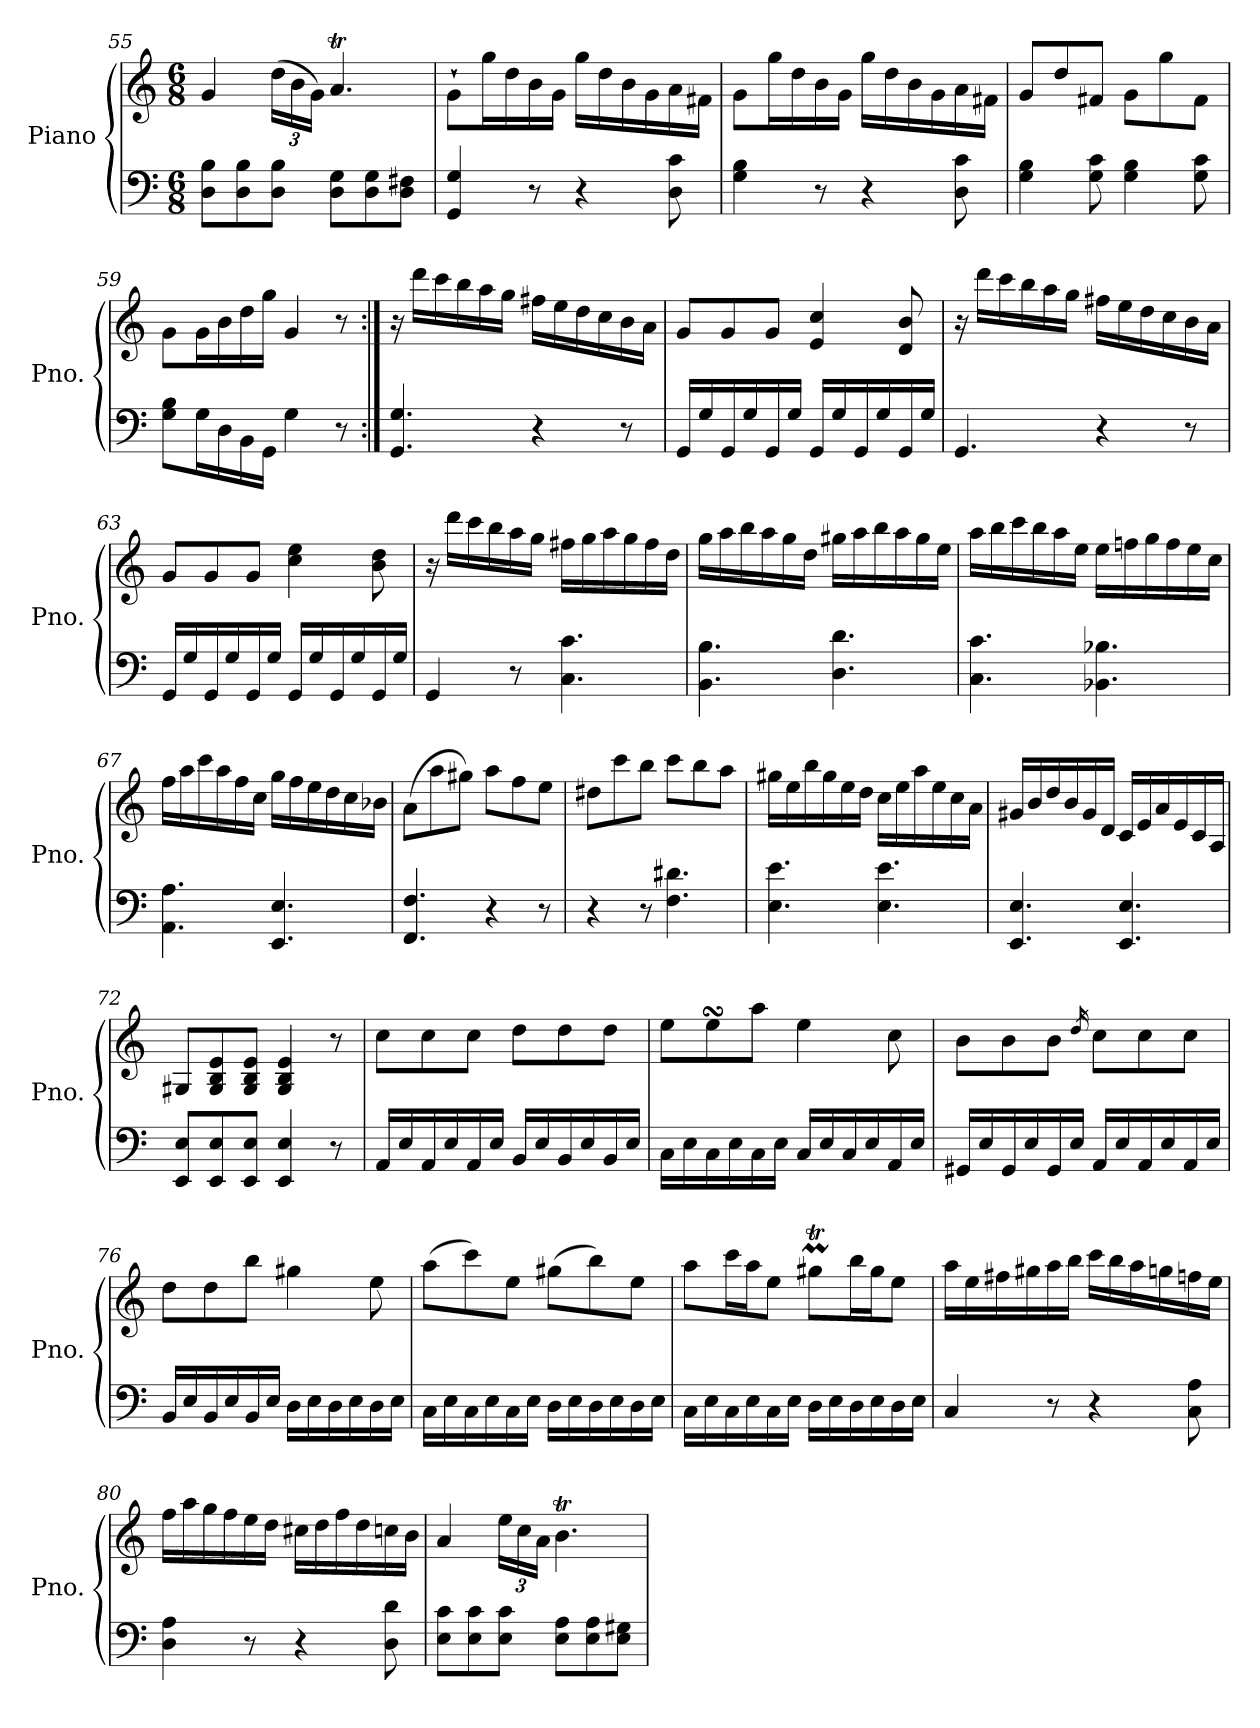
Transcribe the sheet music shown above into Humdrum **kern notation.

**kern	**kern
*part1	*part1
*staff2	*staff1
*I"Piano	*
*I'Pno.	*
*clefF4	*clefG2
*k[]	*k[]
*M6/8	*M6/8
=55	=55
8D\ 8B\L	4g/
8D\ 8B\	.
*	*Xbrackettup
8D\ 8B\J	(24dd\LL
.	24b\
.	24g\JJ)
8D\ 8G\L	4.aT/
8D\ 8G\	.
8D\ 8F#X\J	.
=56	=56
4GG/ 4G/	8g`\L
.	16gg\L
.	16dd\
8r	16b\
.	16g\JJ
4r	16gg\LL
.	16dd\
.	16b\
.	16g\
8D\ 8c\	16a\
.	16f#X\JJ
=57	=57
4G\ 4B\	8g\L
.	16gg\L
.	16dd\
8r	16b\
.	16g\JJ
4r	16gg\LL
.	16dd\
.	16b\
.	16g\
8D\ 8c\	16a\
.	16f#X\JJ
!!LO:LB:g=z
=58	=58
4G\ 4B\	8g/L
.	8dd/
8G\ 8c\	8f#X/J
4G\ 4B\	8g\L
.	8gg\
8G\ 8c\	8f#\J
=59	=59
8G\ 8B\L	8g\L
16G\L	16g\L
16D\	16b\
16BB\	16dd\
16GG\JJ	16gg\JJ
4G\	4g/
8r	8r
=60:|!	=60:|!
4.GG/ 4.G/	16r
.	16ddd\LL
.	16ccc\
.	16bb\
.	16aa\
.	16gg\JJ
4r	16ff#X\LL
.	16ee\
.	16dd\
.	16cc\
8r	16b\
.	16a\JJ
=61	=61
16GG/LL	8g/L
16G/	.
16GG/	8g/
16G/	.
16GG/	8g/J
16G/JJ	.
16GG/LL	4e/ 4cc/
16G/	.
16GG/	.
16G/	.
16GG/	8d/ 8b/
16G/JJ	.
!!LO:PB:g=z
=62	=62
4.GG/	16r
.	16ddd\LL
.	16ccc\
.	16bb\
.	16aa\
.	16gg\JJ
4r	16ff#X\LL
.	16ee\
.	16dd\
.	16cc\
8r	16b\
.	16a\JJ
=63	=63
16GG/LL	8g/L
16G/	.
16GG/	8g/
16G/	.
16GG/	8g/J
16G/JJ	.
16GG/LL	4cc\ 4ee\
16G/	.
16GG/	.
16G/	.
16GG/	8b\ 8dd\
16G/JJ	.
=64	=64
4GG/	16r
.	16ddd\LL
.	16ccc\
.	16bb\
8r	16aa\
.	16gg\JJ
4.C\ 4.c\	16ff#X\LL
.	16gg\
.	16aa\
.	16gg\
.	16ff#\
.	16dd\JJ
!!LO:LB:g=z
=65	=65
4.BB\ 4.B\	16gg\LL
.	16aa\
.	16bb\
.	16aa\
.	16gg\
.	16dd\JJ
4.D\ 4.d\	16gg#X\LL
.	16aa\
.	16bb\
.	16aa\
.	16gg#\
.	16ee\JJ
=66	=66
4.C\ 4.c\	16aa\LL
.	16bb\
.	16ccc\
.	16bb\
.	16aa\
.	16ee\JJ
4.BB-X\ 4.B-X\	16ee\LL
.	16ffn\
.	16gg\
.	16ff\
.	16ee\
.	16cc\JJ
=67	=67
4.AA\ 4.A\	16ff\LL
.	16aa\
.	16ccc\
.	16aa\
.	16ff\
.	16cc\JJ
4.EE/ 4.E/	16gg\LL
.	16ff\
.	16ee\
.	16dd\
.	16cc\
.	16b-X\JJ
!!LO:LB:g=z
=68	=68
4.FF/ 4.F/	(8a\L
.	8aa\
.	8gg#X\J)
4r	8aa\L
.	8ff\
8r	8ee\J
!!LO:LB:g=z
=69	=69
4r	8dd#X\L
.	8ccc\
8r	8bb\J
4.F\ 4.d#X\	8ccc\L
.	8bb\
.	8aa\J
=70	=70
4.E\ 4.e\	16gg#X\LL
.	16ee\
.	16bb\
.	16gg#\
.	16ee\
.	16dd\JJ
4.E\ 4.e\	16cc\LL
.	16ee\
.	16aa\
.	16ee\
.	16cc\
.	16a\JJ
=71	=71
4.EE/ 4.E/	16g#X/LL
.	16b/
.	16dd/
.	16b/
.	16g#/
.	16d/JJ
4.EE/ 4.E/	16c/LL
.	16e/
.	16a/
.	16e/
.	16c/
.	16A/JJ
=72	=72
8EE/ 8E/L	8G#X/L
8EE/ 8E/	8G#/ 8B/ 8e/
8EE/ 8E/J	8G#/ 8B/ 8e/J
4EE/ 4E/	4G#/ 4B/ 4e/
8r	8r
!!LO:LB:g=z
=73	=73
16AA/LL	8cc\L
16E/	.
16AA/	8cc\
16E/	.
16AA/	8cc\J
16E/JJ	.
16BB/LL	8dd\L
16E/	.
16BB/	8dd\
16E/	.
16BB/	8dd\J
16E/JJ	.
=74	=74
16C\LL	8ee\L
16E\	.
16C\	8eesSsS\
16E\	.
16C\	8aa\J
16E\JJ	.
16C/LL	4ee\
16E/	.
16C/	.
16E/	.
16AA/	8cc\
16E/JJ	.
=75	=75
16GG#X/LL	8b\L
16E/	.
16GG#/	8b\
16E/	.
16GG#/	8b\J
16E/JJ	.
.	16qdd/
16AA/LL	8cc\L
16E/	.
16AA/	8cc\
16E/	.
16AA/	8cc\J
16E/JJ	.
!!LO:LB:g=z
=76	=76
16BB/LL	8dd\L
16E/	.
16BB/	8dd\
16E/	.
16BB/	8bb\J
16E/JJ	.
16D\LL	4gg#X\
16E\	.
16D\	.
16E\	.
16D\	8ee\
16E\JJ	.
!!LO:PB:g=z
=77	=77
16C\LL	(8aa\L
16E\	.
16C\	8ccc\)
16E\	.
16C\	8ee\J
16E\JJ	.
16D\LL	(8gg#X\L
16E\	.
16D\	8bb\)
16E\	.
16D\	8ee\J
16E\JJ	.
=78	=78
16C\LL	8aa\L
16E\	.
16C\	16ccc\L
16E\	16aa\J
16C\	8ee\J
16E\JJ	.
16D\LL	8gg#Xmt\L
16E\	.
16D\	16bb\L
16E\	16gg#\J
16D\	8ee\J
16E\JJ	.
=79	=79
4C/	16aa\LL
.	16ee\
.	16ff#X\
.	16gg#X\
8r	16aa\
.	16bb\JJ
4r	16ccc\LL
.	16bb\
.	16aa\
.	16ggn\
8C\ 8A\	16ffn\
.	16ee\JJ
!!LO:LB:g=z
=80	=80
4D\ 4A\	16ff\LL
.	16aa\
.	16gg\
.	16ff\
8r	16ee\
.	16dd\JJ
4r	16cc#X\LL
.	16dd\
.	16ff\
.	16dd\
8D\ 8d\	16ccn\
.	16b\JJ
=81	=81
8E\ 8c\L	4a/
8E\ 8c\	.
8E\ 8c\J	24ee\LL
.	24cc\
.	24a\JJ
8E\ 8A\L	4.bt\
8E\ 8A\	.
8E\ 8G#X\J	.
=	=
*-	*-
